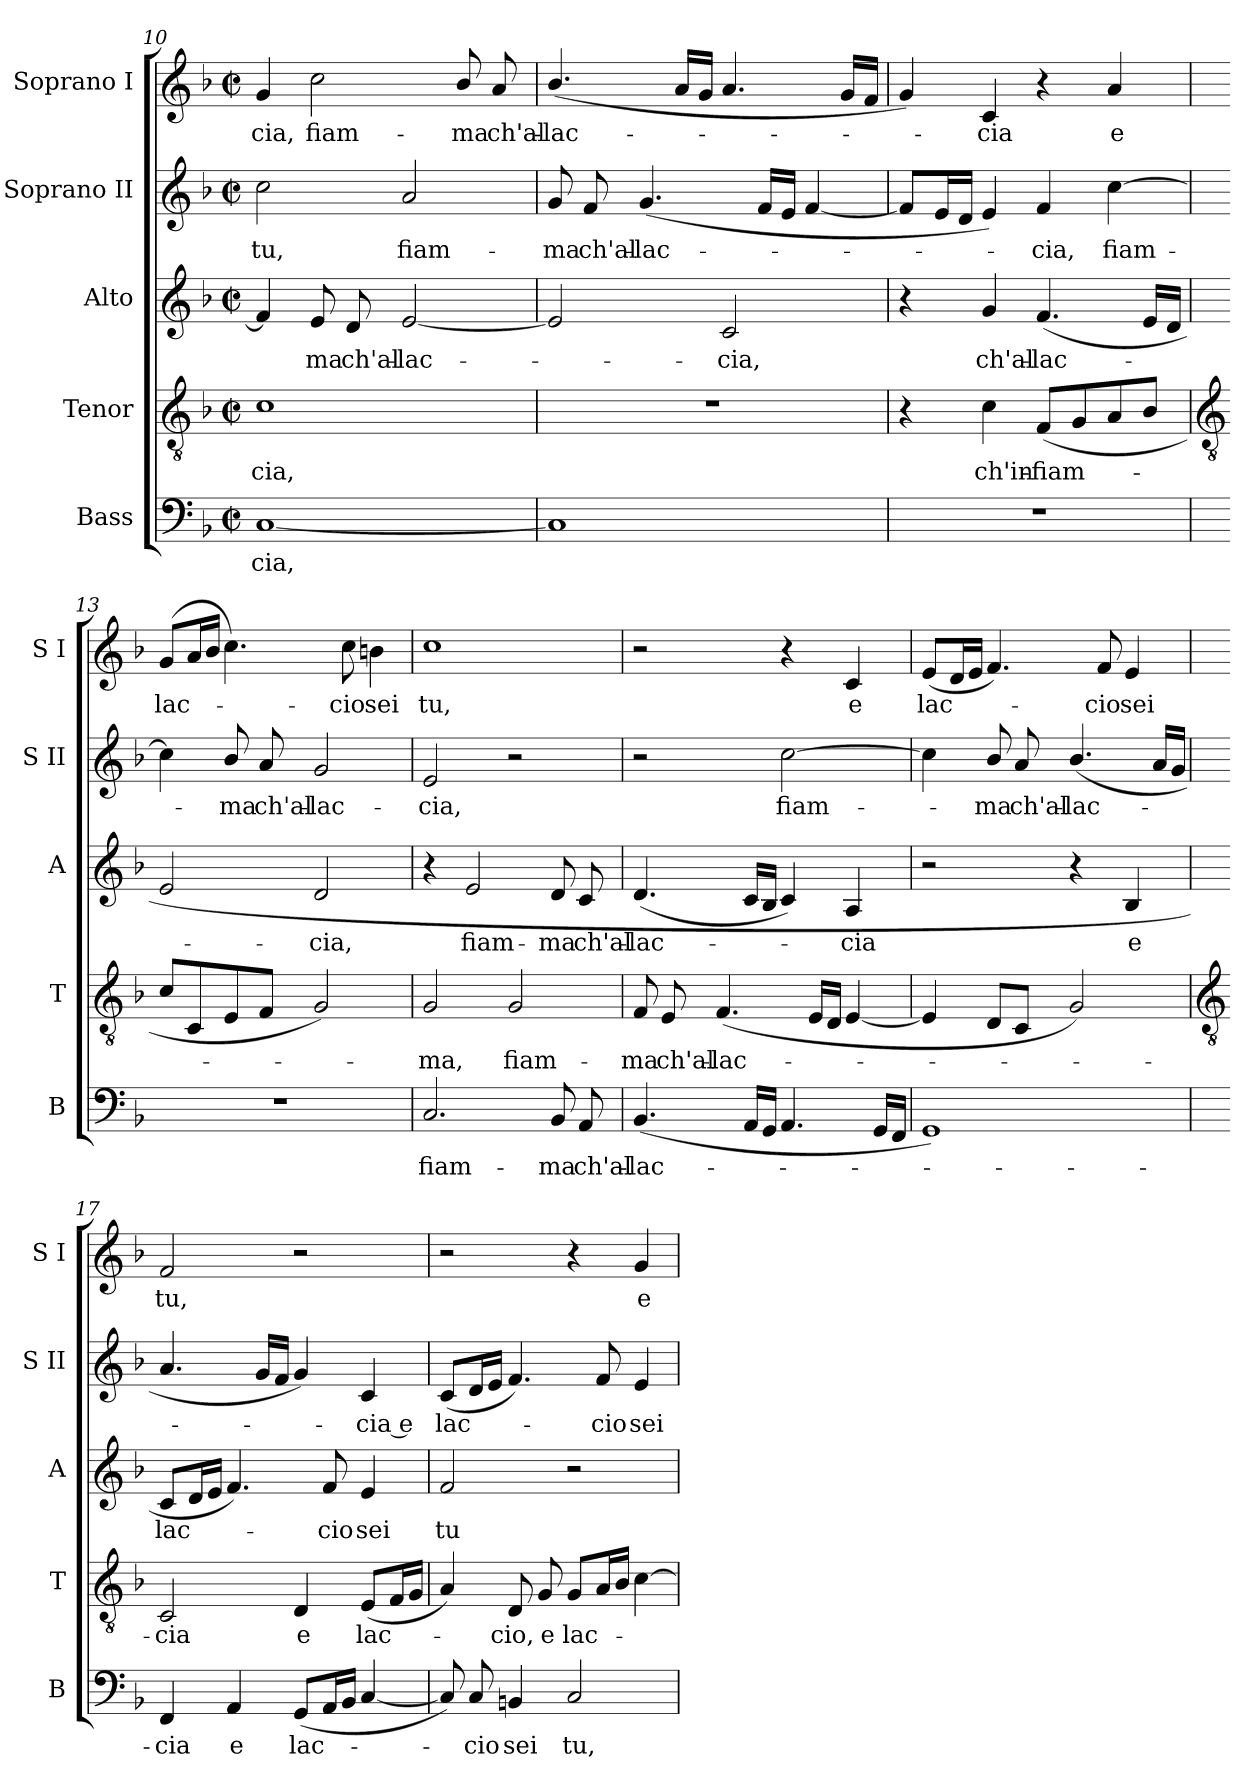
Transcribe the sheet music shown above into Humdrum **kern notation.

**kern	**text	**kern	**text	**kern	**text	**kern	**text	**kern	**text
*part5	*part5	*part4	*part4	*part3	*part3	*part2	*part2	*part1	*part1
*staff5	*staff5	*staff4	*staff4	*staff3	*staff3	*staff2	*staff2	*staff1	*staff1
*I"Bass	*	*I"Tenor	*	*I"Alto	*	*I"Soprano II	*	*I"Soprano I	*
*I'B	*	*I'T	*	*I'A	*	*I'S II	*	*I'S I	*
*clefF4	*	*clefGv2	*	*clefG2	*	*clefG2	*	*clefG2	*
*k[b-]	*	*k[b-]	*	*k[b-]	*	*k[b-]	*	*k[b-]	*
*F:	*	*F:	*	*F:	*	*F:	*	*F:	*
*M2/2	*	*M2/2	*	*M2/2	*	*M2/2	*	*M2/2	*
*met(c|)	*	*met(c|)	*	*met(c|)	*	*met(c|)	*	*met(c|)	*
=10	=10	=10	=10	=10	=10	=10	=10	=10	=10
!	!LO:LY:b	!	!LO:LY:b	!	!	!	!LO:LY:b	!	!LO:LY:b
[1C	cia,	1c	-cia,	4f]	.	2cc	tu,	4g	cia,
!	!	!	!	!	!LO:LY:b	!	!	!	!LO:LY:b
.	.	.	.	8e	ma	.	.	2cc	fiam-
!	!	!	!	!	!LO:LY:b	!	!	!	!
.	.	.	.	8d	ch'al-	.	.	.	.
!	!	!	!	!	!LO:LY:b	!	!LO:LY:b	!	!
.	.	.	.	[2e	-lac-	2a	fiam-	.	.
!	!	!	!	!	!	!	!	!	!LO:LY:b
.	.	.	.	.	.	.	.	8b-/	-ma
!	!	!	!	!	!	!	!	!	!LO:LY:b
.	.	.	.	.	.	.	.	8a	ch'al-
=11	=11	=11	=11	=11	=11	=11	=11	=11	=11
!	!	!	!	!	!	!	!LO:LY:b	!	!LO:LY:b
1C]	.	1r	.	2e]	.	8g	-ma	(<4.b-/	-lac-
!	!	!	!	!	!	!	!LO:LY:b	!	!
.	.	.	.	.	.	8f	ch'al-	.	.
!	!	!	!	!	!	!	!LO:LY:b	!	!
.	.	.	.	.	.	(<4.g	-lac-	.	.
.	.	.	.	.	.	.	.	16aLL	.
.	.	.	.	.	.	.	.	16gJJ	.
!	!	!	!	!	!LO:LY:b	!	!	!	!
.	.	.	.	2c	cia,	.	.	4.a	.
.	.	.	.	.	.	16fLL	.	.	.
.	.	.	.	.	.	16eJJ	.	.	.
.	.	.	.	.	.	[4f	.	.	.
.	.	.	.	.	.	.	.	16gLL	.
.	.	.	.	.	.	.	.	16fJJ	.
=12	=12	=12	=12	=12	=12	=12	=12	=12	=12
1r	.	4r	.	4r	.	8fL]	.	4g)	.
.	.	.	.	.	.	16eL	.	.	.
.	.	.	.	.	.	16dJJ	.	.	.
!	!	!	!LO:LY:b	!	!LO:LY:b	!	!	!	!LO:LY:b
.	.	4c	ch'in-	4g	ch'al-	4e)	.	4c	cia
!	!	!	!LO:LY:b	!	!LO:LY:b	!	!LO:LY:b	!	!
.	.	(<8FL	-fiam-	(<4.f	-lac-	4f	cia,	4r	.
.	.	8G	.	.	.	.	.	.	.
!	!	!	!	!	!	!	!LO:LY:b	!	!LO:LY:b
.	.	8A	.	.	.	[4cc	fiam-	4a	e
.	.	8B-J	.	16eLL	.	.	.	.	.
.	.	.	.	16dJJ	.	.	.	.	.
!!LO:LB:g=z
=13	=13	=13	=13	=13	=13	=13	=13	=13	=13
*	*	*clefGv2	*	*	*	*	*	*	*
!	!	!	!	!	!	!	!	!	!LO:LY:b
1r	.	8cL	.	2e	.	4cc]	.	(<8gL	lac-
.	.	8C	.	.	.	.	.	16aL	.
.	.	.	.	.	.	.	.	16b-JJ	.
!	!	!	!	!	!	!	!LO:LY:b	!	!
.	.	8E	.	.	.	8b-/	ma	4.cc)	.
!	!	!	!	!	!	!	!LO:LY:b	!	!
.	.	8FJ	.	.	.	8a	ch'al-	.	.
!	!	!	!	!	!LO:LY:b	!	!LO:LY:b	!	!
.	.	2G)	.	2d	cia,	2g	-lac-	.	.
!	!	!	!	!	!	!	!	!	!LO:LY:b
.	.	.	.	.	.	.	.	8cc	cio
!	!	!	!	!	!	!	!	!	!LO:LY:b
.	.	.	.	.	.	.	.	4bn	sei
=14	=14	=14	=14	=14	=14	=14	=14	=14	=14
!	!LO:LY:b	!	!LO:LY:b	!	!	!	!LO:LY:b	!	!LO:LY:b
2.C	fiam-	2G	ma,	4r	.	2e	-cia,	1cc	tu,
!	!	!	!	!	!LO:LY:b	!	!	!	!
.	.	.	.	2e	fiam-	.	.	.	.
!	!	!	!LO:LY:b	!	!	!	!	!	!
.	.	2G	fiam-	.	.	2r	.	.	.
!	!LO:LY:b	!	!	!	!LO:LY:b	!	!	!	!
8BB-	-ma	.	.	8d	-ma	.	.	.	.
!	!LO:LY:b	!	!	!	!LO:LY:b	!	!	!	!
8AA	ch'al-	.	.	8c	ch'al-	.	.	.	.
=15	=15	=15	=15	=15	=15	=15	=15	=15	=15
!	!LO:LY:b	!	!LO:LY:b	!	!LO:LY:b	!	!	!	!
(<4.BB-	-lac-	8F	-ma	(<4.d	-lac-	2r	.	2r	.
!	!	!	!LO:LY:b	!	!	!	!	!	!
.	.	8E	ch'al-	.	.	.	.	.	.
!	!	!	!LO:LY:b	!	!	!	!	!	!
.	.	(<4.F	-lac-	.	.	.	.	.	.
16AALL	.	.	.	16cLL	.	.	.	.	.
16GGJJ	.	.	.	16B-JJ	.	.	.	.	.
!	!	!	!	!	!	!	!LO:LY:b	!	!
4.AA	.	.	.	4c)	.	[2cc	fiam-	4r	.
.	.	16ELL	.	.	.	.	.	.	.
.	.	16DJJ	.	.	.	.	.	.	.
!	!	!	!	!	!LO:LY:b	!	!	!	!LO:LY:b
.	.	[4E	.	4A	cia	.	.	4c	e
16GGLL	.	.	.	.	.	.	.	.	.
16FFJJ	.	.	.	.	.	.	.	.	.
=16	=16	=16	=16	=16	=16	=16	=16	=16	=16
!	!	!	!	!	!	!	!	!	!LO:LY:b
1GG)	.	4E]	.	2r	.	4cc]	.	(<8eL	lac-
.	.	.	.	.	.	.	.	16dL	.
.	.	.	.	.	.	.	.	16eJJ	.
!	!	!	!	!	!	!	!LO:LY:b	!	!
.	.	8DL	.	.	.	8b-/	ma	4.f)	.
!	!	!	!	!	!	!	!LO:LY:b	!	!
.	.	8CJ	.	.	.	8a	ch'al-	.	.
!	!	!	!	!	!	!	!LO:LY:b	!	!
.	.	2G)	.	4r	.	(<4.b-/	-lac-	.	.
!	!	!	!	!	!	!	!	!	!LO:LY:b
.	.	.	.	.	.	.	.	8f	cio
!	!	!	!	!	!LO:LY:b	!	!	!	!LO:LY:b
.	.	.	.	4B-	e	.	.	4e	sei
.	.	.	.	.	.	16aLL	.	.	.
.	.	.	.	.	.	16gJJ	.	.	.
!!LO:LB:g=z
=17	=17	=17	=17	=17	=17	=17	=17	=17	=17
*	*	*clefGv2	*	*	*	*	*	*	*
!	!LO:LY:b	!	!LO:LY:b	!	!LO:LY:b	!	!	!	!LO:LY:b
4FF	cia	2C	cia	8cL	lac-	4.a	.	2f	tu,
.	.	.	.	16dL	.	.	.	.	.
.	.	.	.	16eJJ	.	.	.	.	.
!	!LO:LY:b	!	!	!	!	!	!	!	!
4AA	e	.	.	4.f)	.	.	.	.	.
.	.	.	.	.	.	16gLL	.	.	.
.	.	.	.	.	.	16fJJ	.	.	.
!	!LO:LY:b	!	!LO:LY:b	!	!	!	!	!	!
(<8GGL	lac-	4D	e	.	.	4g)	.	2r	.
!	!	!	!	!	!LO:LY:b	!	!	!	!
16AAL	.	.	.	8f	cio	.	.	.	.
16BB-JJ	.	.	.	.	.	.	.	.	.
!	!	!	!LO:LY:b	!	!LO:LY:b	!	!LO:LY:b	!	!
[4C	.	(<8EL	lac-	4e	sei	4c	cia e	.	.
.	.	16FL	.	.	.	.	.	.	.
.	.	16GJJ	.	.	.	.	.	.	.
=18	=18	=18	=18	=18	=18	=18	=18	=18	=18
!	!	!	!	!	!LO:LY:b	!	!LO:LY:b	!	!
8C])	.	4A)	.	2f	tu	(<8cL	lac-	2r	.
!	!LO:LY:b	!	!	!	!	!	!	!	!
8C	cio	.	.	.	.	16dL	.	.	.
.	.	.	.	.	.	16eJJ	.	.	.
!	!LO:LY:b	!	!LO:LY:b	!	!	!	!	!	!
4BBn	sei	8D	cio,	.	.	4.f)	.	.	.
!	!	!	!LO:LY:b	!	!	!	!	!	!
.	.	8G	e	.	.	.	.	.	.
!	!LO:LY:b	!	!LO:LY:b	!	!	!	!	!	!
2C	tu,	8GL	lac-	2r	.	.	.	4r	.
!	!	!	!	!	!	!	!LO:LY:b	!	!
.	.	16AL	.	.	.	8f	cio	.	.
.	.	16B-JJ	.	.	.	.	.	.	.
!	!	!	!	!	!	!	!LO:LY:b	!	!LO:LY:b
.	.	[4c	.	.	.	4e	sei	4g	e
=	=	=	=	=	=	=	=	=	=
*-	*-	*-	*-	*-	*-	*-	*-	*-	*-
